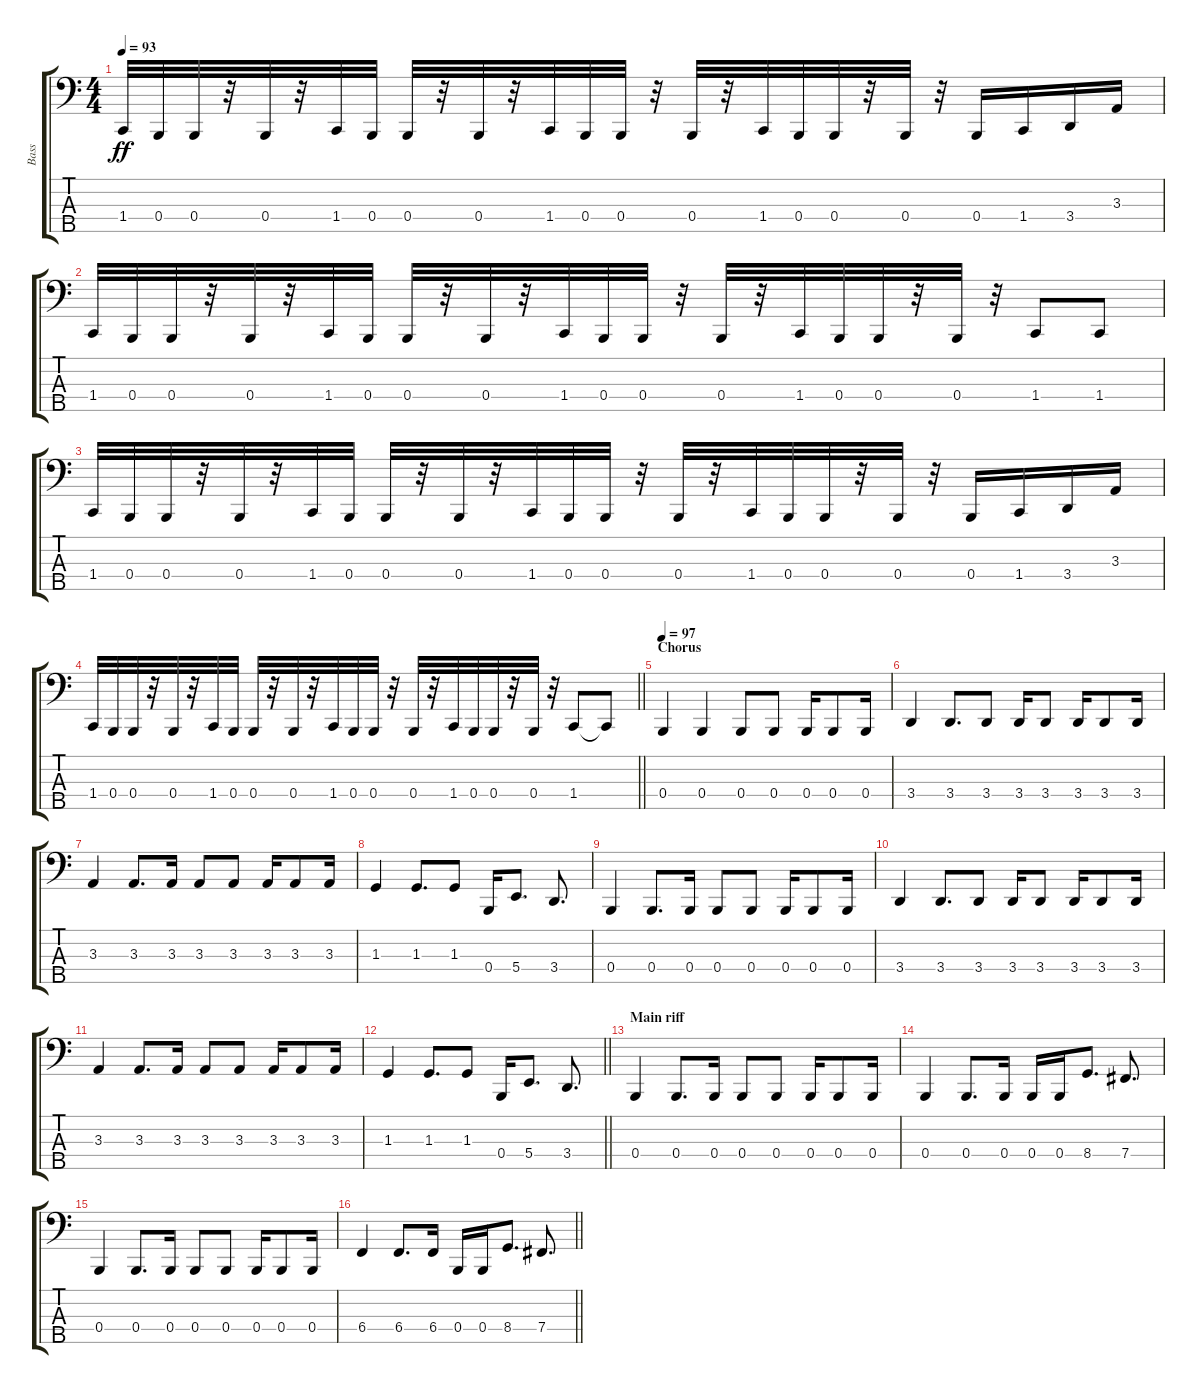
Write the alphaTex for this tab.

\track ("Bass" "Bass") {instrument electricbassfinger}
\staff {score tabs}
\tuning (E2 B1 Gb1 B0 Gb0) {hide}
\ts (4 4)
\section ("" "")
\tempo 93
\clef f4
\ks c
1.4.32{dy ff} 0.4.32 0.4.32 r.32 0.4.32 r.32 1.4.32 0.4.32 0.4.32 r.32 0.4.32 r.32 1.4.32 0.4.32 0.4.32 r.32 0.4.32 r.32 1.4.32 0.4.32 0.4.32 r.32 0.4.32 r.32 0.4.16 1.4.16 3.4.16 3.3.16 |
1.4.32 0.4.32 0.4.32 r.32 0.4.32 r.32 1.4.32 0.4.32 0.4.32 r.32 0.4.32 r.32 1.4.32 0.4.32 0.4.32 r.32 0.4.32 r.32 1.4.32 0.4.32 0.4.32 r.32 0.4.32 r.32 1.4.8 1.4.8 |
1.4.32 0.4.32 0.4.32 r.32 0.4.32 r.32 1.4.32 0.4.32 0.4.32 r.32 0.4.32 r.32 1.4.32 0.4.32 0.4.32 r.32 0.4.32 r.32 1.4.32 0.4.32 0.4.32 r.32 0.4.32 r.32 0.4.16 1.4.16 3.4.16 3.3.16 |
\barLineRight lightlight
1.4.32 0.4.32 0.4.32 r.32 0.4.32 r.32 1.4.32 0.4.32 0.4.32 r.32 0.4.32 r.32 1.4.32 0.4.32 0.4.32 r.32 0.4.32 r.32 1.4.32 0.4.32 0.4.32 r.32 0.4.32 r.32 1.4.8 1.4{t}.8 |
\section ("" "Chorus")
\tempo 97
0.4.4 0.4.4 0.4.8 0.4.8 0.4.16 0.4.8 0.4.16 |
3.4.4 3.4.8{d} 3.4.8 3.4.16 3.4.8 3.4.16 3.4.8 3.4.16 |
3.3.4 3.3.8{d} 3.3.16 3.3.8 3.3.8 3.3.16 3.3.8 3.3.16 |
1.3.4 1.3.8{d} 1.3.8 0.4.16 5.4.8{d} 3.4.8{d} |
0.4.4 0.4.8{d} 0.4.16 0.4.8 0.4.8 0.4.16 0.4.8 0.4.16 |
3.4.4 3.4.8{d} 3.4.8 3.4.16 3.4.8 3.4.16 3.4.8 3.4.16 |
3.3.4 3.3.8{d} 3.3.16 3.3.8 3.3.8 3.3.16 3.3.8 3.3.16 |
\barLineRight lightlight
1.3.4 1.3.8{d} 1.3.8 0.4.16 5.4.8{d} 3.4.8{d} |
\section ("" "Main riff")
0.4.4 0.4.8{d} 0.4.16 0.4.8 0.4.8 0.4.16 0.4.8 0.4.16 |
0.4.4 0.4.8{d} 0.4.16 0.4.16 0.4.16 8.4.8{d} 7.4.8{d} |
0.4.4 0.4.8{d} 0.4.16 0.4.8 0.4.8 0.4.16 0.4.8 0.4.16 |
\barLineRight lightlight
6.4.4 6.4.8{d} 6.4.16 0.4.16 0.4.16 8.4.8{d} 7.4.8{d}
